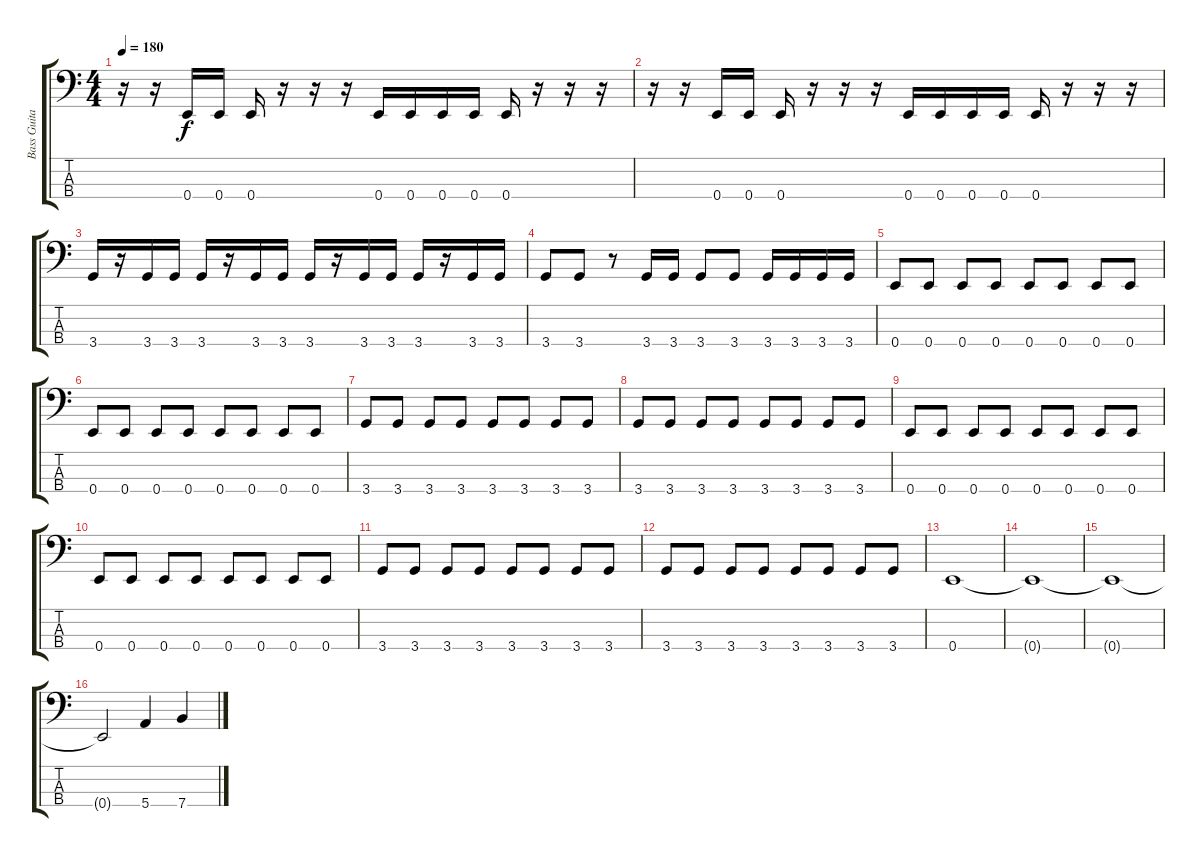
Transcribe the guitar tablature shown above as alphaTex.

\track ("Bass Guitar" "Bass Guita") {instrument electricbassfinger}
\staff {score tabs}
\tuning (G2 D2 A1 E1) {hide}
\ts (4 4)
\tempo 180
\clef f4
\ks c
r.16{dy f} r.16 0.4.16 0.4.16 0.4.16 r.16 r.16 r.16 0.4.16 0.4.16 0.4.16 0.4.16 0.4.16 r.16 r.16 r.16 |
r.16 r.16 0.4.16 0.4.16 0.4.16 r.16 r.16 r.16 0.4.16 0.4.16 0.4.16 0.4.16 0.4.16 r.16 r.16 r.16 |
3.4.16 r.16 3.4.16 3.4.16 3.4.16 r.16 3.4.16 3.4.16 3.4.16 r.16 3.4.16 3.4.16 3.4.16 r.16 3.4.16 3.4.16 |
3.4.8 3.4.8 r.8 3.4.16 3.4.16 3.4.8 3.4.8 3.4.16 3.4.16 3.4.16 3.4.16 |
0.4.8 0.4.8 0.4.8 0.4.8 0.4.8 0.4.8 0.4.8 0.4.8 |
0.4.8 0.4.8 0.4.8 0.4.8 0.4.8 0.4.8 0.4.8 0.4.8 |
3.4.8 3.4.8 3.4.8 3.4.8 3.4.8 3.4.8 3.4.8 3.4.8 |
3.4.8 3.4.8 3.4.8 3.4.8 3.4.8 3.4.8 3.4.8 3.4.8 |
0.4.8 0.4.8 0.4.8 0.4.8 0.4.8 0.4.8 0.4.8 0.4.8 |
0.4.8 0.4.8 0.4.8 0.4.8 0.4.8 0.4.8 0.4.8 0.4.8 |
3.4.8 3.4.8 3.4.8 3.4.8 3.4.8 3.4.8 3.4.8 3.4.8 |
3.4.8 3.4.8 3.4.8 3.4.8 3.4.8 3.4.8 3.4.8 3.4.8 |
0.4.1 |
0.4{t}.1 |
0.4{t}.1 |
0.4{t}.2 5.4.4 7.4.4
